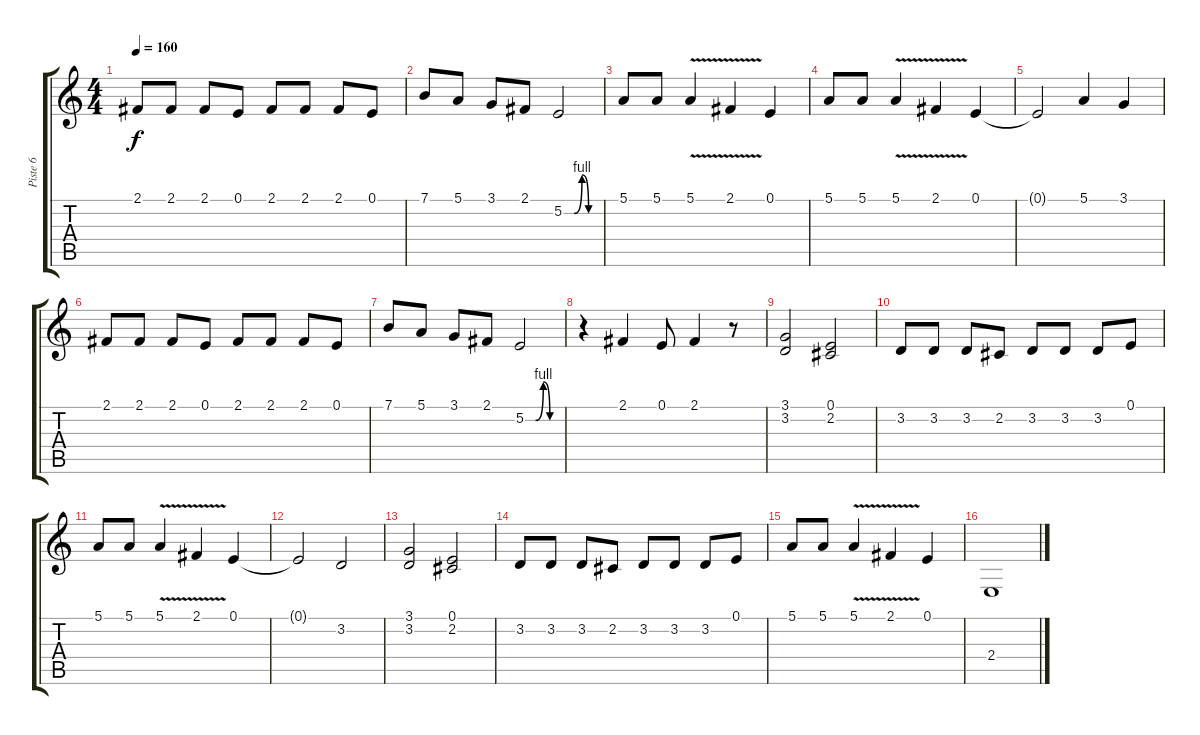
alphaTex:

\track ("Piste 6" "Piste 6") {instrument brightacousticpiano}
\staff {score tabs}
\tuning (E4 B3 G3 D3 A2 E2) {hide}
\ts (4 4)
\tempo 160
\clef g2
\ks c
2.1.8{dy f} 2.1.8 2.1.8 0.1.8 2.1.8 2.1.8 2.1.8 0.1.8 |
7.1.8 5.1.8 3.1.8 2.1.8 5.2{be (custom 0 0 17 0 30 4 41 0 60 0)}.2 |
5.1.8 5.1.8 5.1{v}.4 2.1{v}.4 0.1.4 |
5.1.8 5.1.8 5.1{v}.4 2.1{v}.4 0.1.4 |
0.1{t}.2 5.1.4 3.1.4 |
2.1.8 2.1.8 2.1.8 0.1.8 2.1.8 2.1.8 2.1.8 0.1.8 |
7.1.8 5.1.8 3.1.8 2.1.8 5.2{be (custom 0 0 17 0 30 4 41 0 60 0)}.2 |
r.4 2.1.4 0.1.8 2.1.4 r.8 |
(3.1 3.2).2 (0.1 2.2).2 |
3.2.8 3.2.8 3.2.8 2.2.8 3.2.8 3.2.8 3.2.8 0.1.8 |
5.1.8 5.1.8 5.1{v}.4 2.1{v}.4 0.1.4 |
0.1{t}.2 3.2.2 |
(3.1 3.2).2 (0.1 2.2).2 |
3.2.8 3.2.8 3.2.8 2.2.8 3.2.8 3.2.8 3.2.8 0.1.8 |
5.1.8 5.1.8 5.1{v}.4 2.1{v}.4 0.1.4 |
2.4.1
